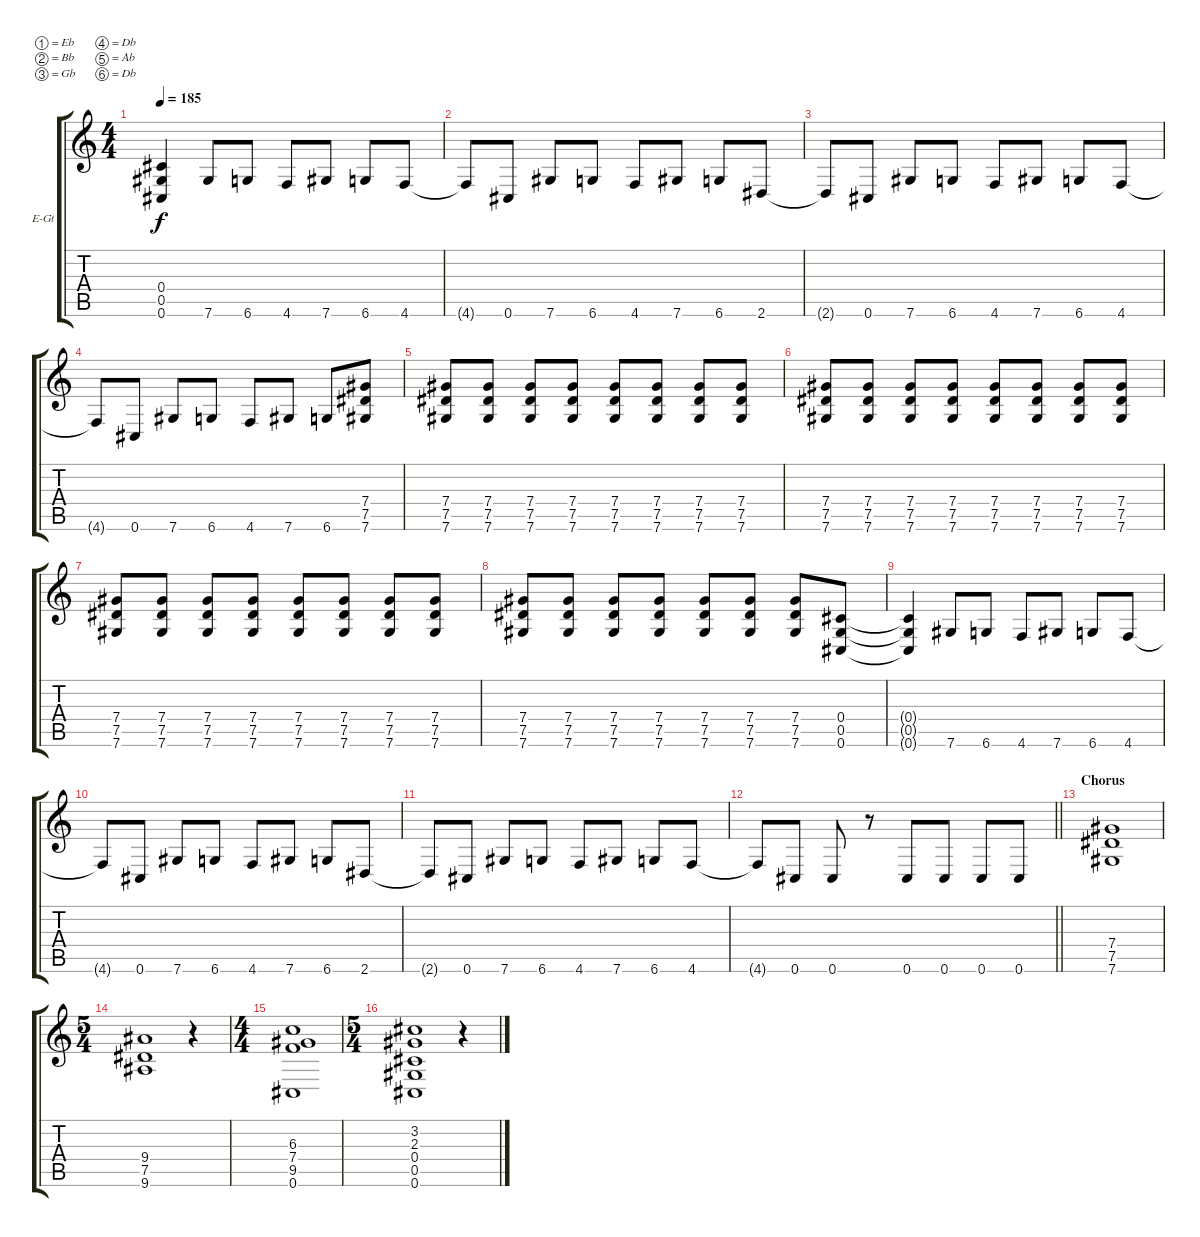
\bracketExtendMode groupsimilarinstruments
\firstSystemTrackNameOrientation horizontal
\otherSystemsTrackNameOrientation horizontal
\track ("Guitar 1" "E-Gt") {instrument distortionguitar}
\staff {score tabs}
\tuning (Eb4 Bb3 Gb3 Db3 Ab2 Db2)
\ts (4 4)
\tempo 185
\clef g2
\ks c
(0.4{t} 0.5{t} 0.6{t}).4{dy f} 7.6.8 6.6.8 4.6.8 7.6.8 6.6.8 4.6.8 |
4.6{t}.8 0.6.8 7.6.8 6.6.8 4.6.8 7.6.8 6.6.8 2.6.8 |
2.6{t}.8 0.6.8 7.6.8 6.6.8 4.6.8 7.6.8 6.6.8 4.6.8 |
4.6{t}.8 0.6.8 7.6.8 6.6.8 4.6.8 7.6.8 6.6.8 (7.4 7.5 7.6).8 |
(7.4 7.5 7.6).8 (7.4 7.5 7.6).8 (7.4 7.5 7.6).8 (7.4 7.5 7.6).8 (7.4 7.5 7.6).8 (7.4 7.5 7.6).8 (7.4 7.5 7.6).8 (7.4 7.5 7.6).8 |
(7.4 7.5 7.6).8 (7.4 7.5 7.6).8 (7.4 7.5 7.6).8 (7.4 7.5 7.6).8 (7.4 7.5 7.6).8 (7.4 7.5 7.6).8 (7.4 7.5 7.6).8 (7.4 7.5 7.6).8 |
(7.4 7.5 7.6).8 (7.4 7.5 7.6).8 (7.4 7.5 7.6).8 (7.4 7.5 7.6).8 (7.4 7.5 7.6).8 (7.4 7.5 7.6).8 (7.4 7.5 7.6).8 (7.4 7.5 7.6).8 |
(7.4 7.5 7.6).8 (7.4 7.5 7.6).8 (7.4 7.5 7.6).8 (7.4 7.5 7.6).8 (7.4 7.5 7.6).8 (7.4 7.5 7.6).8 (7.4 7.5 7.6).8 (0.4 0.5 0.6).8 |
(0.4{t} 0.5{t} 0.6{t}).4 7.6.8 6.6.8 4.6.8 7.6.8 6.6.8 4.6.8 |
4.6{t}.8 0.6.8 7.6.8 6.6.8 4.6.8 7.6.8 6.6.8 2.6.8 |
2.6{t}.8 0.6.8 7.6.8 6.6.8 4.6.8 7.6.8 6.6.8 4.6.8 |
\barLineRight lightlight
4.6{t}.8 0.6.8 0.6.8 r.8 0.6.8 0.6.8 0.6.8 0.6.8 |
\section ("" "Chorus")
(7.4 7.5 7.6).1 |
\ts (5 4)
\beaming (8 2 2 2 4)
(9.4 7.5 9.6).1 r.4 |
\ts (4 4)
\beaming (8 2 2 2 2)
(6.3 7.4 9.5 0.6).1 |
\ts (5 4)
\beaming (8 2 2 2 4)
(3.2 2.3 0.4 0.5 0.6).1 r.4
